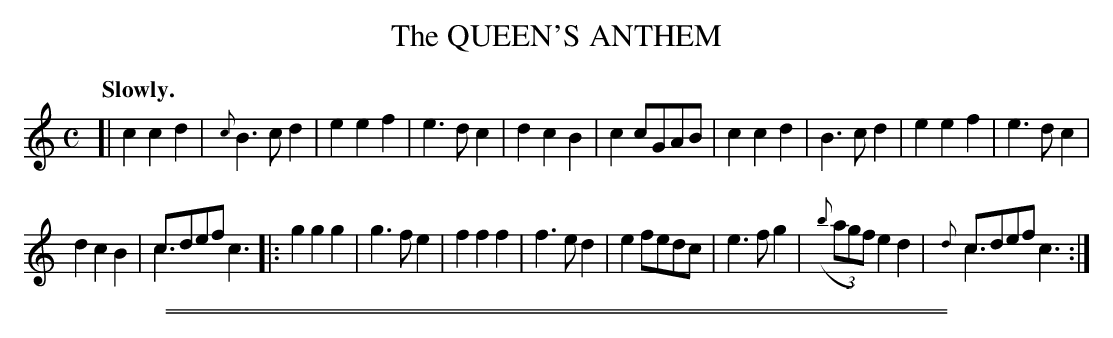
X:1
T: The QUEEN'S ANTHEM
Q: "Slowly."
M: C
L: 1/8
K: C
[|\
c2c2d2 | {c}B3cd2 | e2e2f2 | e3dc2 |\
d2c2B2 | c2cGAB | c2c2d2 | B3cd2 |\
e2e2f2 | e3dc2 |
d2c2B2 | cdefx3 & c3xc3 |:\
g2g2g2 | g3fe2 | f2f2f2 | f3ed2 |\
e2fedc | e3fg2 | ({b}(3agf) e2d2 | {d}cdefx3 & c3xc3 :|
